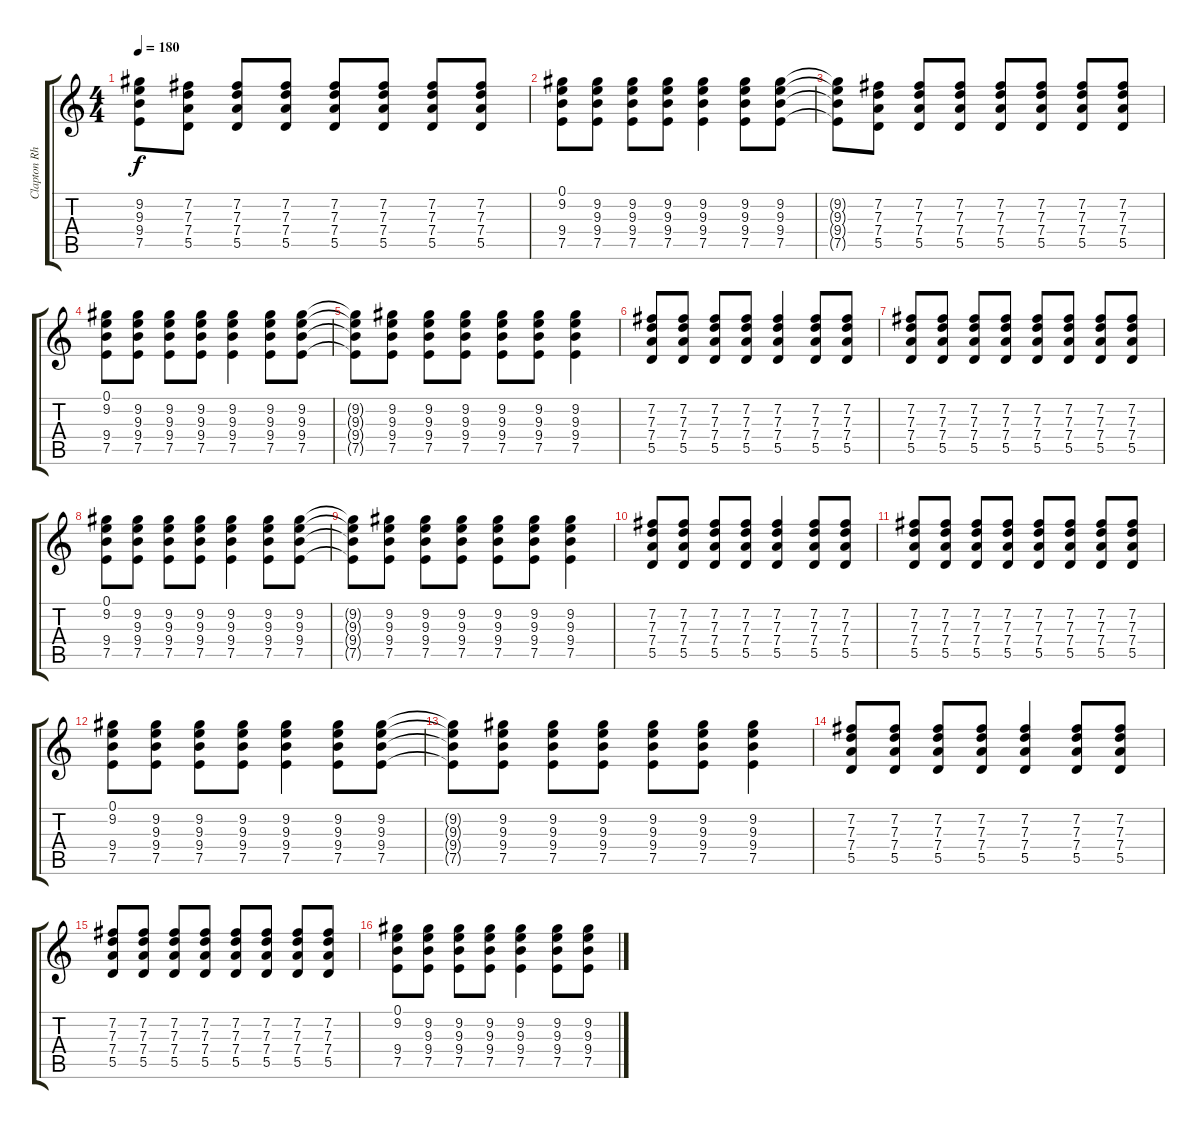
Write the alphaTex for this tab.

\track ("Clapton Rhythm" "Clapton Rh") {instrument overdrivenguitar}
\staff {score tabs}
\tuning (E4 B3 G3 D3 A2 E2) {hide}
\ts (4 4)
\tempo 180
\clef g2
\ks c
(9.2{t} 9.3{t} 9.4{t} 7.5{t}).8{dy f} (7.2 7.3 7.4 5.5).8 (7.2 7.3 7.4 5.5).8 (7.2 7.3 7.4 5.5).8 (7.2 7.3 7.4 5.5).8 (7.2 7.3 7.4 5.5).8 (7.2 7.3 7.4 5.5).8 (7.2 7.3 7.4 5.5).8 |
(0.1 9.2 9.4 7.5).8 (9.2 9.3 9.4 7.5).8 (9.2 9.3 9.4 7.5).8 (9.2 9.3 9.4 7.5).8 (9.2 9.3 9.4 7.5).4 (9.2 9.3 9.4 7.5).8 (9.2 9.3 9.4 7.5).8 |
(9.2{t} 9.3{t} 9.4{t} 7.5{t}).8 (7.2 7.3 7.4 5.5).8 (7.2 7.3 7.4 5.5).8 (7.2 7.3 7.4 5.5).8 (7.2 7.3 7.4 5.5).8 (7.2 7.3 7.4 5.5).8 (7.2 7.3 7.4 5.5).8 (7.2 7.3 7.4 5.5).8 |
(0.1 9.2 9.4 7.5).8 (9.2 9.3 9.4 7.5).8 (9.2 9.3 9.4 7.5).8 (9.2 9.3 9.4 7.5).8 (9.2 9.3 9.4 7.5).4 (9.2 9.3 9.4 7.5).8 (9.2 9.3 9.4 7.5).8 |
(9.2{t} 9.3{t} 9.4{t} 7.5{t}).8 (9.2 9.3 9.4 7.5).8 (9.2 9.3 9.4 7.5).8 (9.2 9.3 9.4 7.5).8 (9.2 9.3 9.4 7.5).8 (9.2 9.3 9.4 7.5).8 (9.2 9.3 9.4 7.5).4 |
(7.2 7.3 7.4 5.5).8 (7.2 7.3 7.4 5.5).8 (7.2 7.3 7.4 5.5).8 (7.2 7.3 7.4 5.5).8 (7.2 7.3 7.4 5.5).4 (7.2 7.3 7.4 5.5).8 (7.2 7.3 7.4 5.5).8 |
(7.2 7.3 7.4 5.5).8 (7.2 7.3 7.4 5.5).8 (7.2 7.3 7.4 5.5).8 (7.2 7.3 7.4 5.5).8 (7.2 7.3 7.4 5.5).8 (7.2 7.3 7.4 5.5).8 (7.2 7.3 7.4 5.5).8 (7.2 7.3 7.4 5.5).8 |
(0.1 9.2 9.4 7.5).8 (9.2 9.3 9.4 7.5).8 (9.2 9.3 9.4 7.5).8 (9.2 9.3 9.4 7.5).8 (9.2 9.3 9.4 7.5).4 (9.2 9.3 9.4 7.5).8 (9.2 9.3 9.4 7.5).8 |
(9.2{t} 9.3{t} 9.4{t} 7.5{t}).8 (9.2 9.3 9.4 7.5).8 (9.2 9.3 9.4 7.5).8 (9.2 9.3 9.4 7.5).8 (9.2 9.3 9.4 7.5).8 (9.2 9.3 9.4 7.5).8 (9.2 9.3 9.4 7.5).4 |
(7.2 7.3 7.4 5.5).8 (7.2 7.3 7.4 5.5).8 (7.2 7.3 7.4 5.5).8 (7.2 7.3 7.4 5.5).8 (7.2 7.3 7.4 5.5).4 (7.2 7.3 7.4 5.5).8 (7.2 7.3 7.4 5.5).8 |
(7.2 7.3 7.4 5.5).8 (7.2 7.3 7.4 5.5).8 (7.2 7.3 7.4 5.5).8 (7.2 7.3 7.4 5.5).8 (7.2 7.3 7.4 5.5).8 (7.2 7.3 7.4 5.5).8 (7.2 7.3 7.4 5.5).8 (7.2 7.3 7.4 5.5).8 |
(0.1 9.2 9.4 7.5).8 (9.2 9.3 9.4 7.5).8 (9.2 9.3 9.4 7.5).8 (9.2 9.3 9.4 7.5).8 (9.2 9.3 9.4 7.5).4 (9.2 9.3 9.4 7.5).8 (9.2 9.3 9.4 7.5).8 |
(9.2{t} 9.3{t} 9.4{t} 7.5{t}).8 (9.2 9.3 9.4 7.5).8 (9.2 9.3 9.4 7.5).8 (9.2 9.3 9.4 7.5).8 (9.2 9.3 9.4 7.5).8 (9.2 9.3 9.4 7.5).8 (9.2 9.3 9.4 7.5).4 |
(7.2 7.3 7.4 5.5).8 (7.2 7.3 7.4 5.5).8 (7.2 7.3 7.4 5.5).8 (7.2 7.3 7.4 5.5).8 (7.2 7.3 7.4 5.5).4 (7.2 7.3 7.4 5.5).8 (7.2 7.3 7.4 5.5).8 |
(7.2 7.3 7.4 5.5).8 (7.2 7.3 7.4 5.5).8 (7.2 7.3 7.4 5.5).8 (7.2 7.3 7.4 5.5).8 (7.2 7.3 7.4 5.5).8 (7.2 7.3 7.4 5.5).8 (7.2 7.3 7.4 5.5).8 (7.2 7.3 7.4 5.5).8 |
(0.1 9.2 9.4 7.5).8 (9.2 9.3 9.4 7.5).8 (9.2 9.3 9.4 7.5).8 (9.2 9.3 9.4 7.5).8 (9.2 9.3 9.4 7.5).4 (9.2 9.3 9.4 7.5).8 (9.2 9.3 9.4 7.5).8
